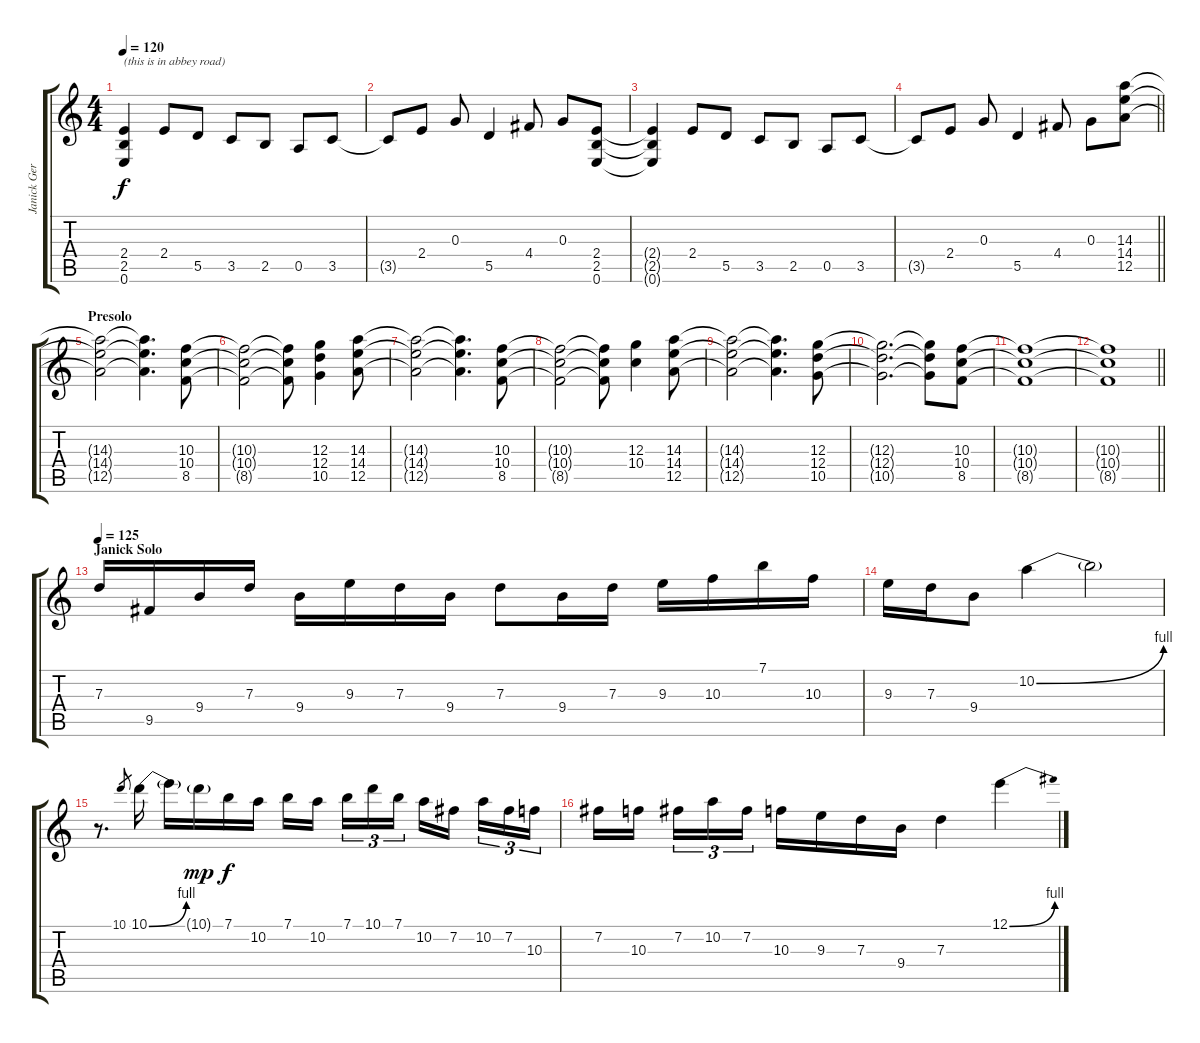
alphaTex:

\track ("Janick Gers" "Janick Ger") {instrument distortionguitar}
\staff {score tabs}
\tuning (E4 B3 G3 D3 A2 E2) {hide}
\ts (4 4)
\tempo 120
\clef g2
\ks c
(2.4{t} 2.5{t} 0.6{t}).4{txt "(this is in abbey road)" dy f} 2.4.8 5.5.8 3.5.8 2.5.8 0.5.8 3.5.8 |
3.5{t}.8 2.4.8 0.3.8 5.5.4 4.4.8 0.3.8 (2.4 2.5 0.6).8 |
(2.4{t} 2.5{t} 0.6{t}).4 2.4.8 5.5.8 3.5.8 2.5.8 0.5.8 3.5.8 |
\barLineRight lightlight
3.5{t}.8 2.4.8 0.3.8 5.5.4 4.4.8 0.3.8 (14.3 14.4 12.5).8 |
\section ("" "Presolo")
(14.3{t} 14.4{t} 12.5{t}).2 (14.3{t} 14.4{t} 12.5{t}).4{d} (10.3 10.4 8.5).8 |
(10.3{t} 10.4{t} 8.5{t}).2 (10.3{t} 10.4{t} 8.5{t}).8 (12.3 12.4 10.5).4 (14.3 14.4 12.5).8 |
(14.3{t} 14.4{t} 12.5{t}).2 (14.3{t} 14.4{t} 12.5{t}).4{d} (10.3 10.4 8.5).8 |
(10.3{t} 10.4{t} 8.5{t}).2 (10.3{t} 10.4{t} 8.5{t}).8 (12.3 10.4).4 (14.3 14.4 12.5).8 |
(14.3{t} 14.4{t} 12.5{t}).2 (14.3{t} 14.4{t} 12.5{t}).4{d} (12.3 12.4 10.5).8 |
(12.3{t} 12.4{t} 10.5{t}).2{d} (12.3{t} 12.4{t} 10.5{t}).8 (10.3 10.4 8.5).8 |
(10.3{t} 10.4{t} 8.5{t}).1 |
\barLineRight lightlight
(10.3{t} 10.4{t} 8.5{t}).1 |
\section ("" "Janick Solo")
\tempo 125
7.3.16 9.5.16 9.4.16 7.3.16 9.4.16 9.3.16 7.3.16 9.4.16 7.3.8 9.4.16 7.3.16 9.3.16 10.3.16 7.1.16 10.3.16 |
9.3.16 7.3.16 9.4.8 10.2{be (bend 0 0 60 4)}.4 10.2{t}.2 |
r.8{d} 10.1.8{gr} 10.1{be (bend 0 0 60 4)}.16 10.1{t}.16 10.1{g}.16{dy mp} 7.1.16{dy f} 10.2.16 7.1.16 10.2.16{beam splitsecondary} 7.1.16{tu (3 2)} 10.1.16{tu (3 2)} 7.1.16{tu (3 2)} 10.2.16 7.2.16{beam splitsecondary} 10.2.16{tu (3 2)} 7.2.16{tu (3 2)} 10.3.16{tu (3 2)} |
7.2.16 10.3.16{beam splitsecondary} 7.2.16{tu (3 2)} 10.2.16{tu (3 2)} 7.2.16{tu (3 2)} 10.3.16 9.3.16 7.3.16 9.4.16 7.3.4 12.1{be (bend 0 0 60 4)}.4
